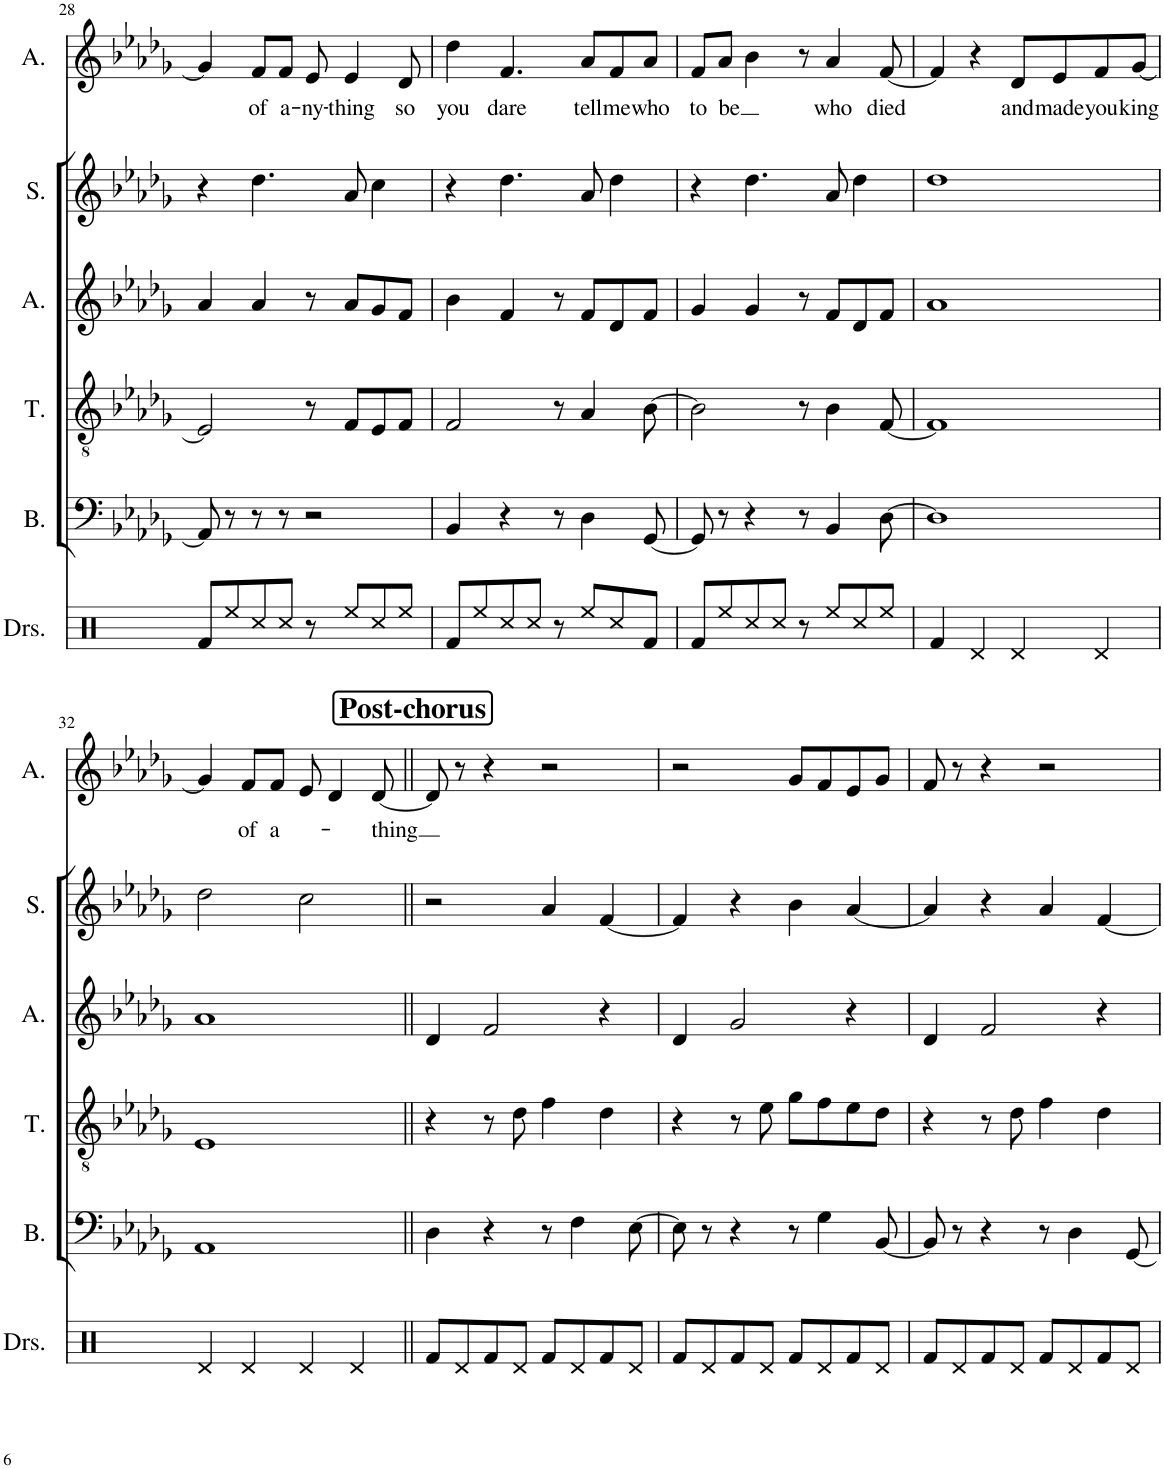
**kern	**kern	**kern	**kern	**kern	**kern	**text
*part6	*part5	*part4	*part3	*part2	*part1	*part1
*staff6	*staff5	*staff4	*staff3	*staff2	*staff1	*staff1
*I"Drumset	*I"Bass	*I"Tenor	*I"Alto	*I"Soprano	*I"Alto	*
*I'Drs.	*I'B.	*I'T.	*I'A.	*I'S.	*I'A.	*
!!LO:PB:g=z
*clefX	*clefF4	*clefGv2	*clefG2	*clefG2	*clefG2	*
*k[]	*k[b-e-a-d-g-]	*k[b-e-a-d-g-]	*k[b-e-a-d-g-]	*k[b-e-a-d-g-]	*k[b-e-a-d-g-]	*
*M4/4	*M4/4	*M4/4	*M4/4	*M4/4	*M4/4	*
=28	=28	=28	=28	=28	=28	=28
8Rf/L	8AA-/]	2E-/]	4a-/	4r	4g-/]	.
8Ree/	8r	.	.	.	.	.
!	!	!	!	!	!	!LO:LY:b
8Rcc/	8r	.	4a-/	4.dd-\	8f/L	of
!	!	!	!	!	!	!LO:LY:b
8Rcc/J	8r	.	.	.	8f/J	a-
!	!	!	!	!	!	!LO:LY:b
8r	2r	8r	8r	.	8e-/	-ny-
!	!	!	!	!	!	!LO:LY:b
8Ree/L	.	8F/L	8a-/L	8a-/	4e-/	-thing
8Rcc/	.	8E-/	8g-/	4cc\	.	.
!	!	!	!	!	!	!LO:LY:b
8Ree/J	.	8F/J	8f/J	.	8d-/	so
=29	=29	=29	=29	=29	=29	=29
!	!	!	!	!	!	!LO:LY:b
8Rf/L	4BB-/	2F/	4b-\	4r	4dd-\	you
8Ree/	.	.	.	.	.	.
!	!	!	!	!	!	!LO:LY:b
8Rcc/	4r	.	4f/	4.dd-\	4.f/	dare
8Rcc/J	.	.	.	.	.	.
8r	8r	8r	8r	.	.	.
!	!	!	!	!	!	!LO:LY:b
8Ree/L	4D-\	4A-/	8f/L	8a-/	8a-/L	tell
!	!	!	!	!	!	!LO:LY:b
8Rcc/	.	.	8d-/	4dd-\	8f/	me
!	!	!	!	!	!	!LO:LY:b
8Rf/J	[8GG-/	[8B-\	8f/J	.	8a-/J	who
=30	=30	=30	=30	=30	=30	=30
!	!	!	!	!	!	!LO:LY:b
8Rf/L	8GG-/]	2B-\]	4g-/	4r	8f/L	to
!	!	!	!	!	!	!LO:LY:b
8Ree/	8r	.	.	.	8a-/J	be
8Rcc/	4r	.	4g-/	4.dd-\	4b-\	.
8Rcc/J	.	.	.	.	.	.
8r	8r	8r	8r	.	8r	.
!	!	!	!	!	!	!LO:LY:b
8Ree/L	4BB-/	4B-\	8f/L	8a-/	4a-/	who
8Rcc/	.	.	8d-/	4dd-\	.	.
!	!	!	!	!	!	!LO:LY:b
8Ree/J	[8D-\	[8F/	8f/J	.	[8f/	died
=31	=31	=31	=31	=31	=31	=31
4Rf/	1D-]	1F]	1a-	1dd-	4f/]	.
4Rd/	.	.	.	.	4r	.
!	!	!	!	!	!	!LO:LY:b
4Rd/	.	.	.	.	8d-/L	and
!	!	!	!	!	!	!LO:LY:b
.	.	.	.	.	8e-/	made
!	!	!	!	!	!	!LO:LY:b
4Rd/	.	.	.	.	8f/	you
!	!	!	!	!	!	!LO:LY:b
.	.	.	.	.	[8g-/J	king
!!LO:LB:g=z
=32	=32	=32	=32	=32	=32	=32
4Rd/	1AA-	1E-	1a-	2dd-\	4g-/]	.
!	!	!	!	!	!	!LO:LY:b
4Rd/	.	.	.	.	8f/L	of
!	!	!	!	!	!	!LO:LY:b
.	.	.	.	.	8f/J	a-
4Rd/	.	.	.	2cc\	8e-/	.
.	.	.	.	.	4d-/	.
4Rd/	.	.	.	.	.	.
!	!	!	!	!	!	!LO:LY:b
.	.	.	.	.	[8d-/	-thing
!!LO:REH:place=s1:a:B:cj:fs=14:t=Post-chorus
=33||	=33||	=33||	=33||	=33||	=33||	=33||
8Rf/L	4D-\	4r	4d-/	2r	8d-/]	.
8Rd/	.	.	.	.	8r	.
8Rf/	4r	8r	2f/	.	4r	.
8Rd/J	.	8d-\	.	.	.	.
8Rf/L	8r	4f\	.	4a-/	2r	.
8Rd/	4F\	.	.	.	.	.
8Rf/	.	4d-\	4r	[4f/	.	.
8Rd/J	[8E-\	.	.	.	.	.
=34	=34	=34	=34	=34	=34	=34
8Rf/L	8E-\]	4r	4d-/	4f/]	2r	.
8Rd/	8r	.	.	.	.	.
8Rf/	4r	8r	2g-/	4r	.	.
8Rd/J	.	8e-\	.	.	.	.
8Rf/L	8r	8g-\L	.	4b-\	8g-/L	.
8Rd/	4G-\	8f\	.	.	8f/	.
8Rf/	.	8e-\	4r	[4a-/	8e-/	.
8Rd/J	[8BB-/	8d-\J	.	.	8g-/J	.
=35	=35	=35	=35	=35	=35	=35
8Rf/L	8BB-/]	4r	4d-/	4a-/]	8f/	.
8Rd/	8r	.	.	.	8r	.
8Rf/	4r	8r	2f/	4r	4r	.
8Rd/J	.	8d-\	.	.	.	.
8Rf/L	8r	4f\	.	4a-/	2r	.
8Rd/	4D-\	.	.	.	.	.
8Rf/	.	4d-\	4r	[4f/	.	.
8Rd/J	[8GG-/	.	.	.	.	.
=	=	=	=	=	=	=
*-	*-	*-	*-	*-	*-	*-
